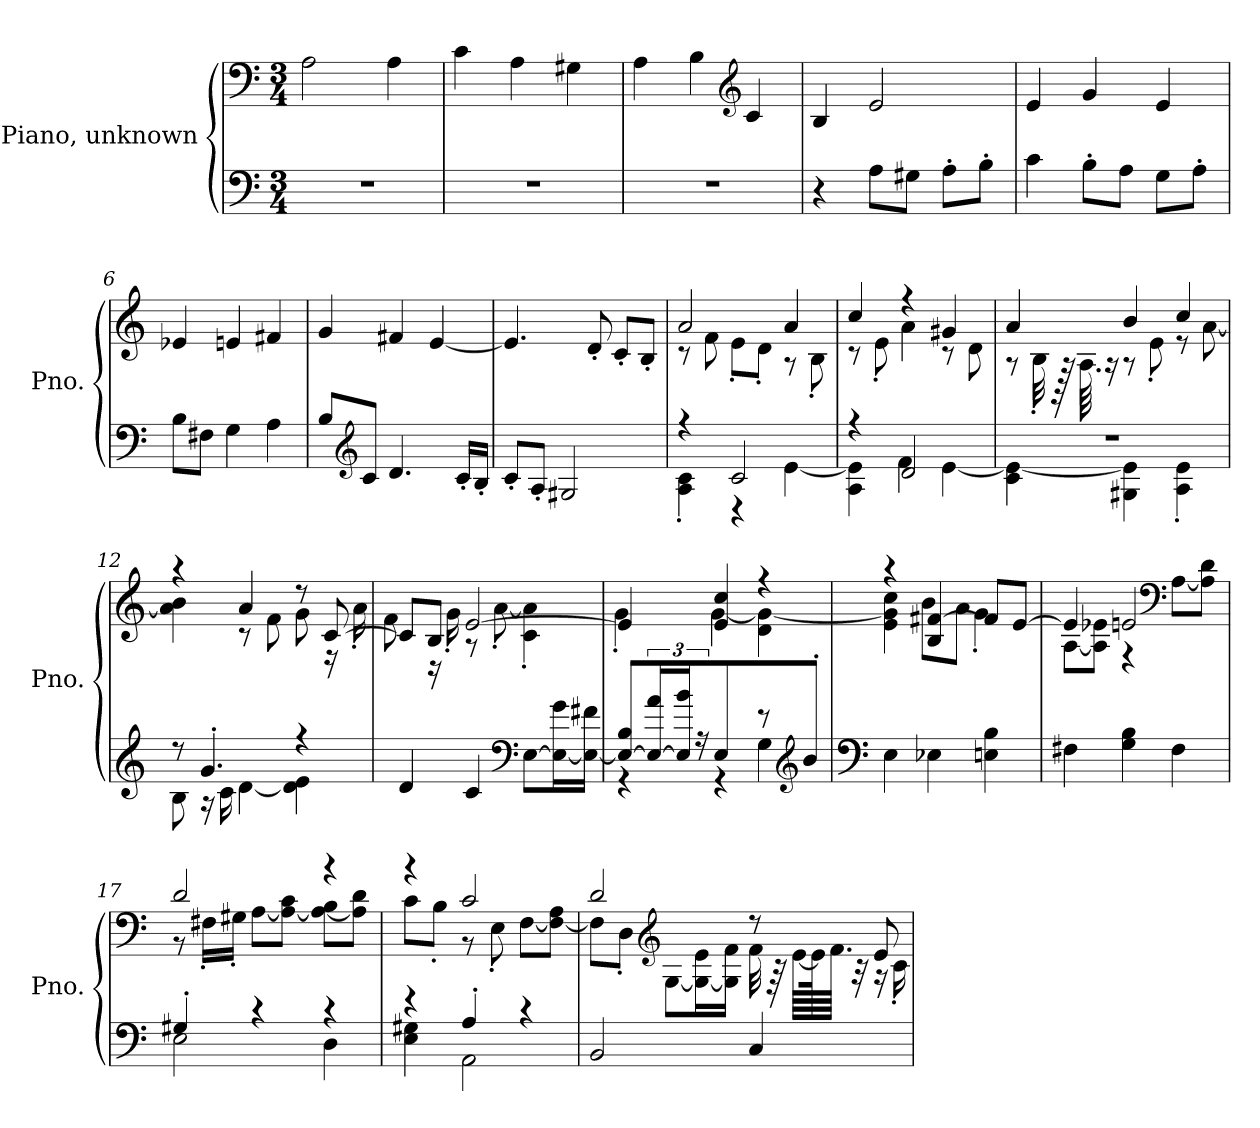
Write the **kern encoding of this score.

**kern	**kern
*part1	*part1
*staff2	*staff1
*I"Piano, unknown	*
*I'Pno.	*
*clefF4	*clefF4
*k[]	*k[]
*M3/4	*M3/4
*MM140	*MM140
=1	=1
2.r	2A\
.	4A\
=2	=2
2.r	4c\
.	4A\
.	4G#X\
=3	=3
2.r	4A\
.	4B\
*	*clefG2
.	4c/
=4	=4
4r	4B/
8A\L	2e/
8G#X\J	.
8A'\L	.
8B'\J	.
=5	=5
4c\	4e/
8B'\L	4g/
8A\J	.
8G\L	4e/
8A'\J	.
=6	=6
8B\L	4e-X/
8F#X\J	.
4G\	4en/
4A\	4f#X/
=7	=7
8B/L	4g/
*clefG2	*
8c/J	.
4.d/	4f#X/
.	[4e/
16c'/LL	.
16B'/JJ	.
!!LO:LB:g=z
=8	=8
8c'/L	4.e/]
8A'/J	.
2G#X/	.
.	8d'/
.	8c'/L
.	8B'/J
=9	=9
*^	*^
4r	4A\' 4c\'	2a/	8r
.	.	.	8f\
2c/	4r	.	8e'\L
.	.	.	8d'\J
.	[4e\	4a/	8r
.	.	.	8B'\
=10	=10	=10	=10
4r	4A\ 4e\]	4cc/	8r
.	.	.	8e'\
2d/	4f\	4r	4a\
.	[4e\	4g#X/	8r
.	.	.	8d\
=11	=11	=11	=11
2.r	4c\ 4e\_	4a/	8r
.	.	.	32B'\
.	.	.	128r
.	.	.	64.A\
.	.	.	16r
.	4G#X\ 4e\]	4b/	8r
.	.	.	8e'\
.	4A\' 4e\'	4cc/	8r
.	.	.	[8a\
=12	=12	=12	=12
8r	8B\	4r	4a\] 4b\
4.g'/	16r	.	.
.	16c\	.	.
.	[4d\	4a/	8r
.	.	.	8f\
4r	4d\] 4e\	8r	8g\
.	.	[8c/	16r
.	.	.	16a'\
*v	*v	*	*
!!LO:LB:g=z	!!
=13	=13	=13
4d/	8c/L]	8f\
.	8B/J	16r
.	.	16g'\
4c/	[2e/	8r
.	.	[8a'\
*clefF4	*	*
[8E\L	.	4c\' 4a\]'
16E\_ 16g\L	.	.
16E\_ 16f#X\JJ	.	.
=14	=14	=14
*^	*	*
8E/_ 8B/L	4r	4e/]	4g'\
24E/_ 24a/L	.	.	.
24E/] 24b/JJ	.	.	.
24r	.	.	.
4E/	4r	4e/ 4cc/	[4g\
8r	4G\	4r	4d\ 4g\_
*clefG2	*	*	*
8b'/	.	.	.
*v	*v	*	*
=15	=15	=15
*clefF4	*	*
4E\	4r	4e\ 4g\] 4cc\
4E-X\	4B/ [4f#X/	8b\L
.	.	8a\J
4En\ 4B\	8f#/L]	4g'\
.	[8e/J	.
=16	=16	=16
4F#X\	4e/]	[8A\L
.	.	8A\] 8e-X\J
4G\ 4B\	2en/	4r
*	*clefF4	*
4F#\	.	[8A\L
.	.	8A\] 8d\J
!!LO:LB:g=z	!!
=17	=17	=17
*^	*	*
4G#X'/	2E\	2d/	8r
.	.	.	16F#X'\LL
.	.	.	16G#X'\JJ
4r	.	.	[8A\L
.	.	.	8A\_ 8c\J
4r	4D\	4r	8A\_ 8B\L
.	.	.	8A\] 8d\J
=18	=18	=18	=18
4r	4E\ 4G#X\	4r	8c\L
.	.	.	8B'\J
4A'/	2AA\	2c/	8r
.	.	.	8E'\
4r	.	.	[8F\L
.	.	.	8F\_ 8A\J
*v	*v	*	*
=19	=19	=19
2BB/	2d/	8F\L]
.	.	8D'\J
*	*clefG2	*
.	.	[8G\L
.	.	16G\_ 16e\L
.	.	16G\] 16f\JJ
4C/	8r	32f\
.	.	64r
.	.	[64e\LLLL
.	.	128e\K]
.	.	64.f\JJJJ
.	.	32r
.	8e/	16r
.	.	16c'\
*	*v	*v
=	=
*-	*-
